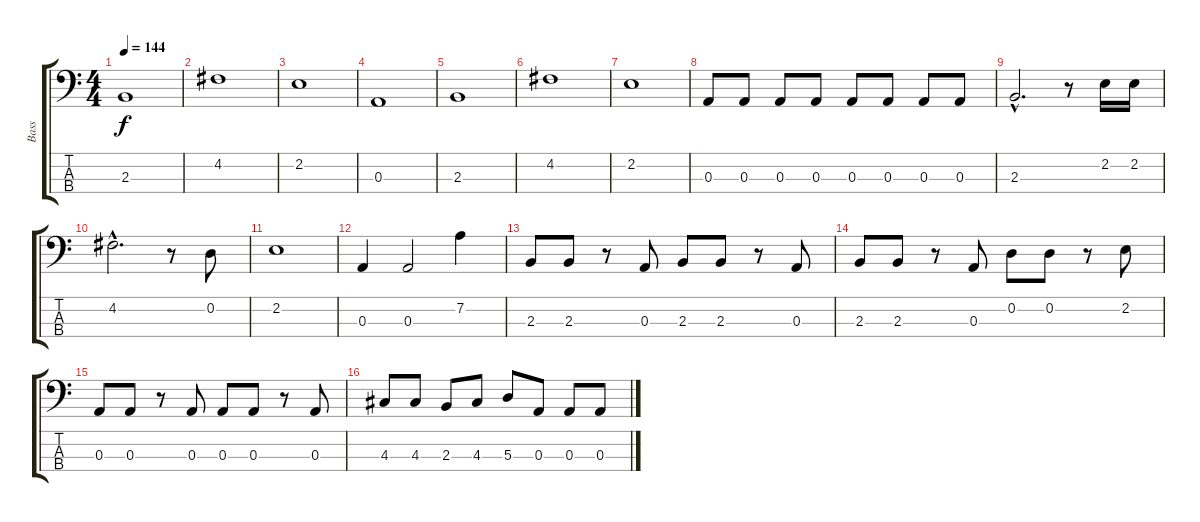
\track ("Bass" "Bass") {instrument electricbasspick}
\staff {score tabs}
\tuning (G2 D2 A1 E1) {hide}
\ts (4 4)
\tempo 144
\clef f4
\ks c
2.3.1{dy f} |
4.2.1 |
2.2.1 |
0.3.1 |
2.3.1 |
4.2.1 |
2.2.1 |
0.3.8 0.3.8 0.3.8 0.3.8 0.3.8 0.3.8 0.3.8 0.3.8 |
2.3{hac}.2{d} r.8 2.2.16 2.2.16 |
4.2{hac}.2{d} r.8 0.2.8 |
2.2.1 |
0.3.4 0.3.2 7.2.4 |
2.3.8 2.3.8 r.8 0.3.8 2.3.8 2.3.8 r.8 0.3.8 |
2.3.8 2.3.8 r.8 0.3.8 0.2.8 0.2.8 r.8 2.2.8 |
0.3.8 0.3.8 r.8 0.3.8 0.3.8 0.3.8 r.8 0.3.8 |
4.3.8 4.3.8 2.3.8 4.3.8 5.3.8 0.3.8 0.3.8 0.3.8
